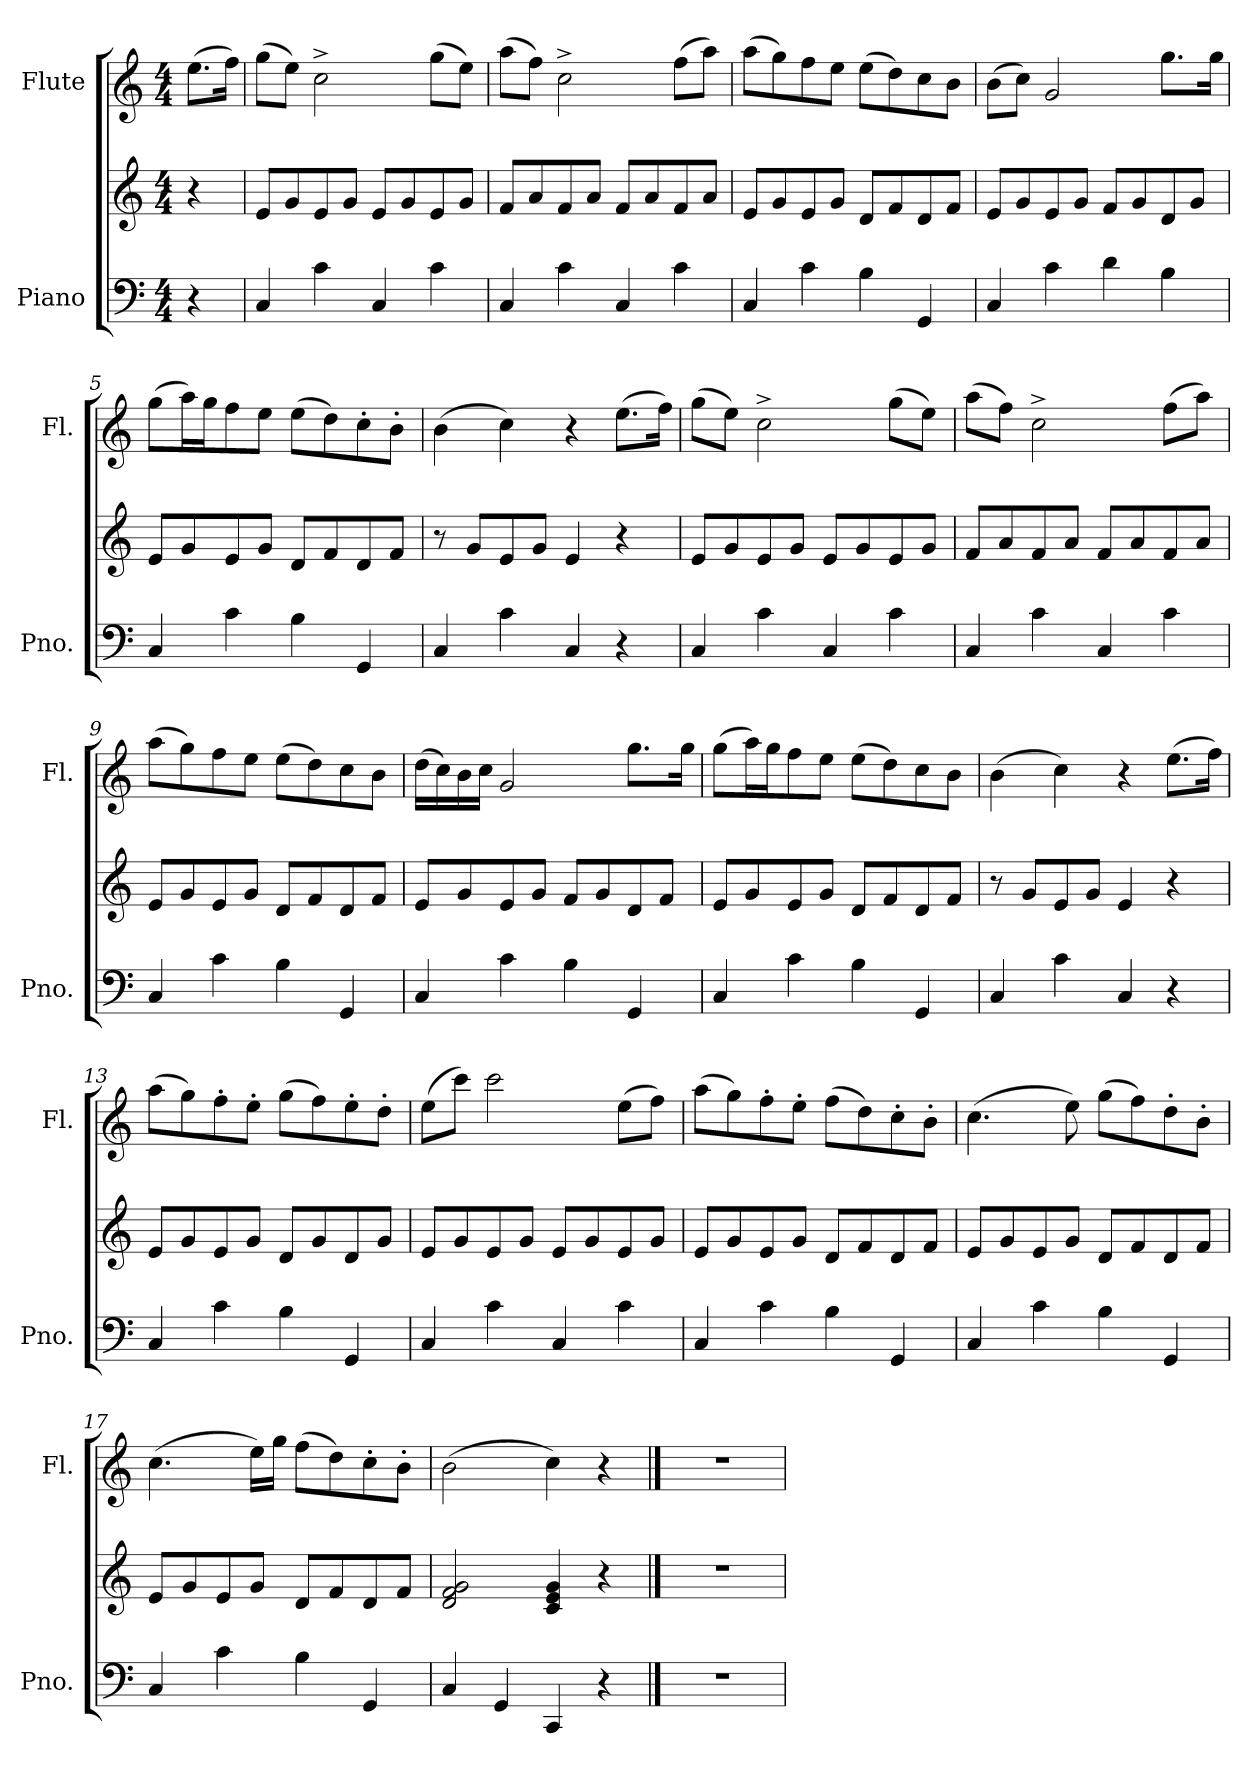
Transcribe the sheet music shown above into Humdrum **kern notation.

**kern	**kern	**kern
*part2	*part2	*part1
*staff3	*staff2	*staff1
*I"Piano	*	*I"Flute
*I'Pno.	*	*I'Fl.
*clefF4	*clefG2	*clefG2
*k[]	*k[]	*k[]
*C:	*C:	*C:
*M4/4	*M4/4	*M4/4
=	=	=
4r	4r	(8.ee\L
.	.	16ff\Jk)
=1	=1	=1
4C/	8e/L	(8gg\L
.	8g/	8ee\J)
4c\	8e/	2cc^\
.	8g/J	.
4C/	8e/L	.
.	8g/	.
4c\	8e/	(8gg\L
.	8g/J	8ee\J)
=2	=2	=2
4C/	8f/L	(8aa\L
.	8a/	8ff\J)
4c\	8f/	2cc^\
.	8a/J	.
4C/	8f/L	.
.	8a/	.
4c\	8f/	(8ff\L
.	8a/J	8aa\J)
=3	=3	=3
4C/	8e/L	(8aa\L
.	8g/	8gg\)
4c\	8e/	8ff\
.	8g/J	8ee\J
4B\	8d/L	(8ee\L
.	8f/	8dd\)
4GG/	8d/	8cc\
.	8f/J	8b\J
=4	=4	=4
4C/	8e/L	(8b\L
.	8g/	8cc\J)
4c\	8e/	2g/
.	8g/J	.
4d\	8f/L	.
.	8g/	.
4B\	8d/	8.gg\L
.	8g/J	.
.	.	16gg\Jk
!!LO:LB:g=z
=5	=5	=5
4C/	8e/L	(8gg\L
.	8g/	16aa\L)
.	.	16gg\J
4c\	8e/	8ff\
.	8g/J	8ee\J
4B\	8d/L	(8ee\L
.	8f/	8dd\)
4GG/	8d/	8cc'\
.	8f/J	8b'\J
=6	=6	=6
4C/	8r	(4b\
.	8g/L	.
4c\	8e/	4cc\)
.	8g/J	.
4C/	4e/	4r
4r	4r	(8.ee\L
.	.	16ff\Jk)
=7	=7	=7
4C/	8e/L	(8gg\L
.	8g/	8ee\J)
4c\	8e/	2cc^\
.	8g/J	.
4C/	8e/L	.
.	8g/	.
4c\	8e/	(8gg\L
.	8g/J	8ee\J)
=8	=8	=8
4C/	8f/L	(8aa\L
.	8a/	8ff\J)
4c\	8f/	2cc^\
.	8a/J	.
4C/	8f/L	.
.	8a/	.
4c\	8f/	(8ff\L
.	8a/J	8aa\J)
=9	=9	=9
4C/	8e/L	(8aa\L
.	8g/	8gg\)
4c\	8e/	8ff\
.	8g/J	8ee\J
4B\	8d/L	(8ee\L
.	8f/	8dd\)
4GG/	8d/	8cc\
.	8f/J	8b\J
!!LO:LB:g=z
=10	=10	=10
4C/	8e/L	(16dd\LL
.	.	16cc\)
.	8g/	16b\
.	.	16cc\JJ
4c\	8e/	2g/
.	8g/J	.
4B\	8f/L	.
.	8g/	.
4GG/	8d/	8.gg\L
.	8f/J	.
.	.	16gg\Jk
=11	=11	=11
4C/	8e/L	(8gg\L
.	8g/	16aa\L)
.	.	16gg\J
4c\	8e/	8ff\
.	8g/J	8ee\J
4B\	8d/L	(8ee\L
.	8f/	8dd\)
4GG/	8d/	8cc\
.	8f/J	8b\J
=12	=12	=12
4C/	8r	(4b\
.	8g/L	.
4c\	8e/	4cc\)
.	8g/J	.
4C/	4e/	4r
4r	4r	(8.ee\L
.	.	16ff\Jk)
=13	=13	=13
4C/	8e/L	(8aa\L
.	8g/	8gg\)
4c\	8e/	8ff'\
.	8g/J	8ee'\J
4B\	8d/L	(8gg\L
.	8g/	8ff\)
4GG/	8d/	8ee'\
.	8g/J	8dd'\J
!!LO:PB:g=z
=14	=14	=14
4C/	8e/L	(8ee\L
.	8g/	8ccc\J)
4c\	8e/	2ccc\
.	8g/J	.
4C/	8e/L	.
.	8g/	.
4c\	8e/	(8ee\L
.	8g/J	8ff\J)
=15	=15	=15
4C/	8e/L	(8aa\L
.	8g/	8gg\)
4c\	8e/	8ff'\
.	8g/J	8ee'\J
4B\	8d/L	(8ff\L
.	8f/	8dd\)
4GG/	8d/	8cc'\
.	8f/J	8b'\J
=16	=16	=16
4C/	8e/L	(4.cc\
.	8g/	.
4c\	8e/	.
.	8g/J	8ee\)
4B\	8d/L	(8gg\L
.	8f/	8ff\)
4GG/	8d/	8dd'\
.	8f/J	8b'\J
=17	=17	=17
4C/	8e/L	(4.cc\
.	8g/	.
4c\	8e/	.
.	8g/J	16ee\LL)
.	.	16gg\JJ
4B\	8d/L	(8ff\L
.	8f/	8dd\)
4GG/	8d/	8cc'\
.	8f/J	8b'\J
=18	=18	=18
4C/	2d/ 2f/ 2g/	(2b\
4GG/	.	.
4CC/	4c/ 4e/ 4g/	4cc\)
4r	4r	4r
==19	==19	==19
1r	1r	1r
=	=	=
*-	*-	*-
